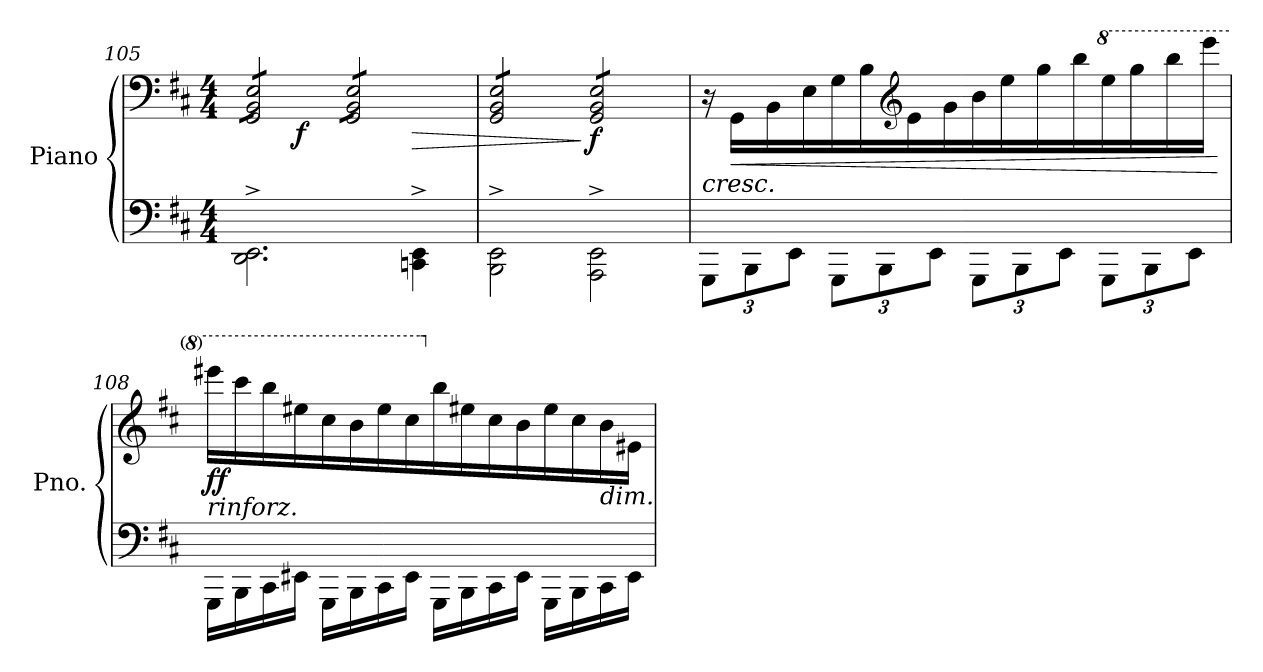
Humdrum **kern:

**kern	**kern	**dynam
*part1	*part1	*part1
*staff2	*staff1	*staff1/2
*I"Piano	*	*
*I'Pno.	*	*
*clefF4	*clefF4	*
*k[f#c#]	*k[f#c#]	*
*M4/4	*M4/4	*
=105	=105	=105
*	*^	*
*	*tremolo	*	*
2.DD\^ 2.EE\^	8GG/ 8BB/ 8E/L	8GG/yy' 8BB/yy' 8E/yy'L	.
.	8GG/ 8BB/ 8E/	8GG/yy' 8BB/yy' 8E/yy'	.
!	!	!	!LO:DY:b
.	8GG/ 8BB/ 8E/	8GG/yy' 8BB/yy' 8E/yy'	f
.	8GG/ 8BB/ 8E/J	8GG/yy' 8BB/yy' 8E/yy'J	.
.	8GG/ 8BB/ 8E/L	8GG/yy' 8BB/yy' 8E/yy'L	.
.	8GG/ 8BB/ 8E/	8GG/yy' 8BB/yy' 8E/yy'	.
!	!	!	!LO:HP:b
4CCn\^ 4EE\^	8GG/ 8BB/ 8E/	8GG/yy' 8BB/yy' 8E/yy'	>
.	8GG/ 8BB/ 8E/J	8GG/yy' 8BB/yy' 8E/yy'J	.
*	*v	*v	*
=106	=106	=106
2BBB\^ 2EE\^	8GG/ 8BB/ 8E/L	.
.	8GG/ 8BB/ 8E/	.
.	8GG/ 8BB/ 8E/	.
.	8GG/ 8BB/ 8E/J	.
!	!	!LO:DY:n=1:b
2AAA\^ 2EE\^	8GG/ 8BB/ 8E/L	] f
.	8GG/ 8BB/ 8E/	.
.	8GG/ 8BB/ 8E/	.
.	8GG/ 8BB/ 8E/J	.
*	*Xtremolo	*
!!LO:LB:g=z
=107	=107	=107
*Xbrackettup	*	*
*	*MM190	*
!	!LO:TX:b:i:t=cresc.	!
12GGG\L	16r	.
!	!	!LO:HP:b
.	16GG\LL	<
12BBB\	.	.
.	16BB\	.
12EE\J	.	.
.	16E\	.
12GGG\L	16G\	.
.	16B\	.
12BBB\	.	.
*	*clefG2	*
.	16e\	.
12EE\J	.	.
.	16g\	.
12GGG\L	16b\	.
.	16ee\	.
12BBB\	.	.
.	16gg\	.
12EE\J	.	.
.	16bb\	.
*	*8va	*
12GGG\L	16eee\	.
.	16ggg\	.
12BBB\	.	.
.	16bbb\	.
12EE\J	.	.
.	16eeee\JJ	.
.	.	[
=108	=108	=108
!	!LO:TX:b:i:t=rinforz.	!
!	!	!LO:DY:b
16GGG\LL	16eeee#X\LL	ff
16BBB\	16cccc#\	.
16CC#\	16bbb\	.
16EE#X\JJ	16eee#X\	.
16GGG\LL	16ccc#\	.
16BBB\	16bb\	.
16CC#\	16eee#\	.
16EE#\JJ	16ccc#\	.
*	*X8va	*
16GGG\LL	16bb\	.
16BBB\	16ee#X\	.
16CC#\	16cc#\	.
16EE#\JJ	16b\	.
16GGG\LL	16ee#\	.
16BBB\	16cc#\	.
!	!LO:TX:b:i:t=dim.	!
16CC#\	16b\	.
16EE#\JJ	16e#X\JJ	.
=	=	=
*-	*-	*-
